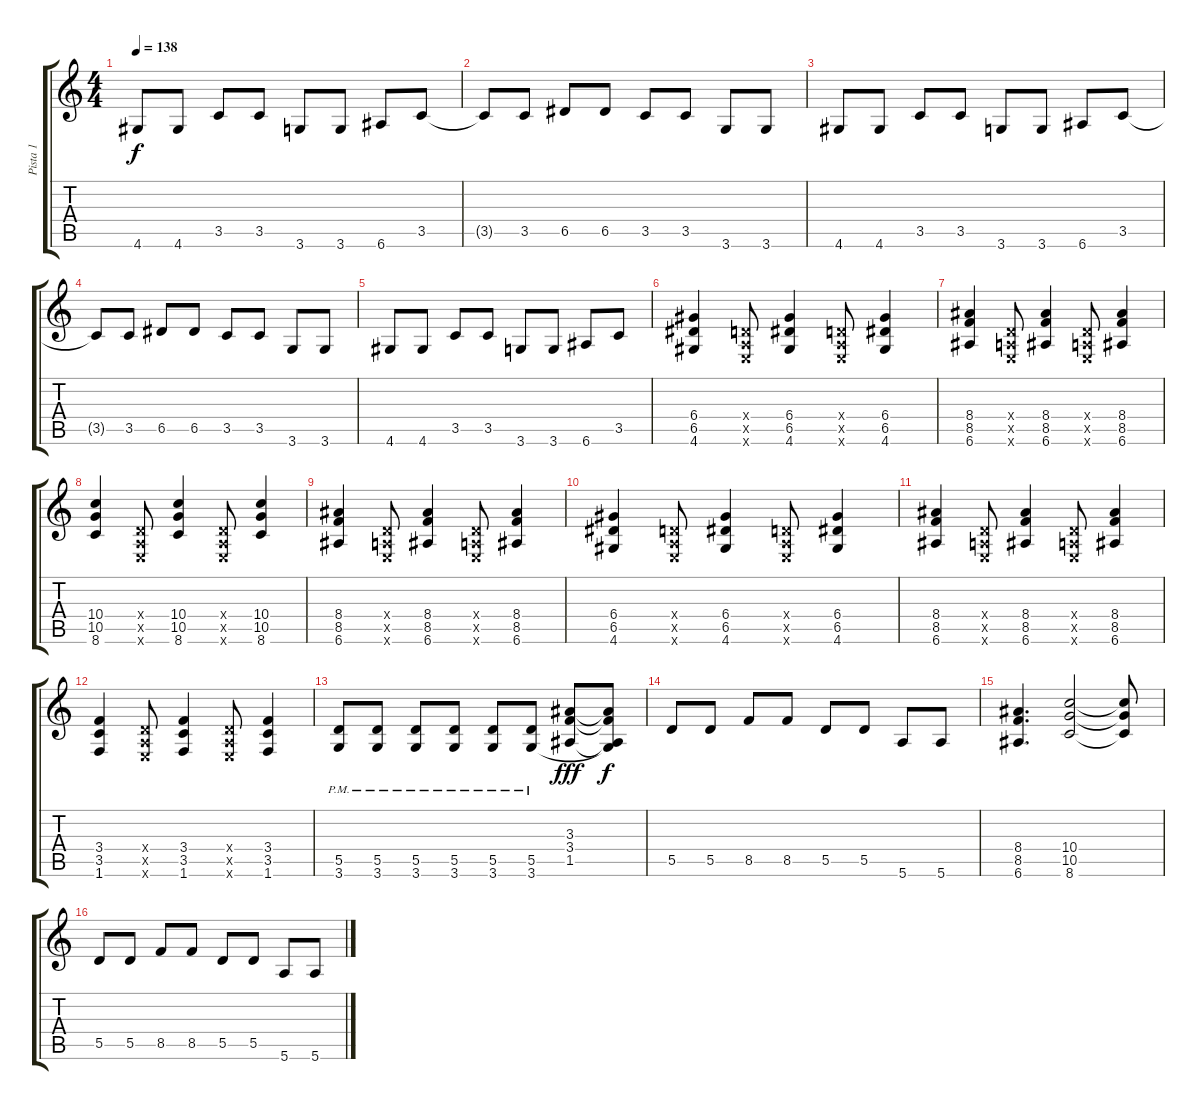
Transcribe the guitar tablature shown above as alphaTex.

\track ("Pista 1" "Pista 1") {instrument overdrivenguitar}
\staff {score tabs}
\tuning (E4 B3 G3 D3 A2 E2) {hide}
\ts (4 4)
\tempo 138
\clef g2
\ks c
4.6.8{dy f} 4.6.8 3.5.8 3.5.8 3.6.8 3.6.8 6.6.8 3.5.8 |
3.5{t}.8 3.5.8 6.5.8 6.5.8 3.5.8 3.5.8 3.6.8 3.6.8 |
4.6.8 4.6.8 3.5.8 3.5.8 3.6.8 3.6.8 6.6.8 3.5.8 |
3.5{t}.8 3.5.8 6.5.8 6.5.8 3.5.8 3.5.8 3.6.8 3.6.8 |
4.6.8 4.6.8 3.5.8 3.5.8 3.6.8 3.6.8 6.6.8 3.5.8 |
(6.4 6.5 4.6).4 (0.4{x} 0.5{x} 0.6{x}).8 (6.4 6.5 4.6).4 (0.4{x} 0.5{x} 0.6{x}).8 (6.4 6.5 4.6).4 |
(8.4 8.5 6.6).4 (0.4{x} 0.5{x} 0.6{x}).8 (8.4 8.5 6.6).4 (0.4{x} 0.5{x} 0.6{x}).8 (8.4 8.5 6.6).4 |
(10.4 10.5 8.6).4 (0.4{x} 0.5{x} 0.6{x}).8 (10.4 10.5 8.6).4 (0.4{x} 0.5{x} 0.6{x}).8 (10.4 10.5 8.6).4 |
(8.4 8.5 6.6).4 (0.4{x} 0.5{x} 0.6{x}).8 (8.4 8.5 6.6).4 (0.4{x} 0.5{x} 0.6{x}).8 (8.4 8.5 6.6).4 |
(6.4 6.5 4.6).4 (0.4{x} 0.5{x} 0.6{x}).8 (6.4 6.5 4.6).4 (0.4{x} 0.5{x} 0.6{x}).8 (6.4 6.5 4.6).4 |
(8.4 8.5 6.6).4 (0.4{x} 0.5{x} 0.6{x}).8 (8.4 8.5 6.6).4 (0.4{x} 0.5{x} 0.6{x}).8 (8.4 8.5 6.6).4 |
(3.4 3.5 1.6).4 (0.4{x} 0.5{x} 0.6{x}).8 (3.4 3.5 1.6).4 (0.4{x} 0.5{x} 0.6{x}).8 (3.4 3.5 1.6).4 |
(5.5{pm} 3.6{pm}).8 (5.5{pm} 3.6{pm}).8 (5.5{pm} 3.6{pm}).8 (5.5{pm} 3.6{pm}).8 (5.5{pm} 3.6{pm}).8 (5.5{pm} 3.6).8 (3.3 3.4 1.5).8{dy fff} (3.3{t} 3.4{t} 1.5{t} 3.6{t}).8{dy f} |
5.5.8 5.5.8 8.5.8 8.5.8 5.5.8 5.5.8 5.6.8 5.6.8 |
(8.4 8.5 6.6).4{d} (10.4 10.5 8.6).2 (10.4{t} 10.5{t} 8.6{t}).8 |
5.5.8 5.5.8 8.5.8 8.5.8 5.5.8 5.5.8 5.6.8 5.6.8
